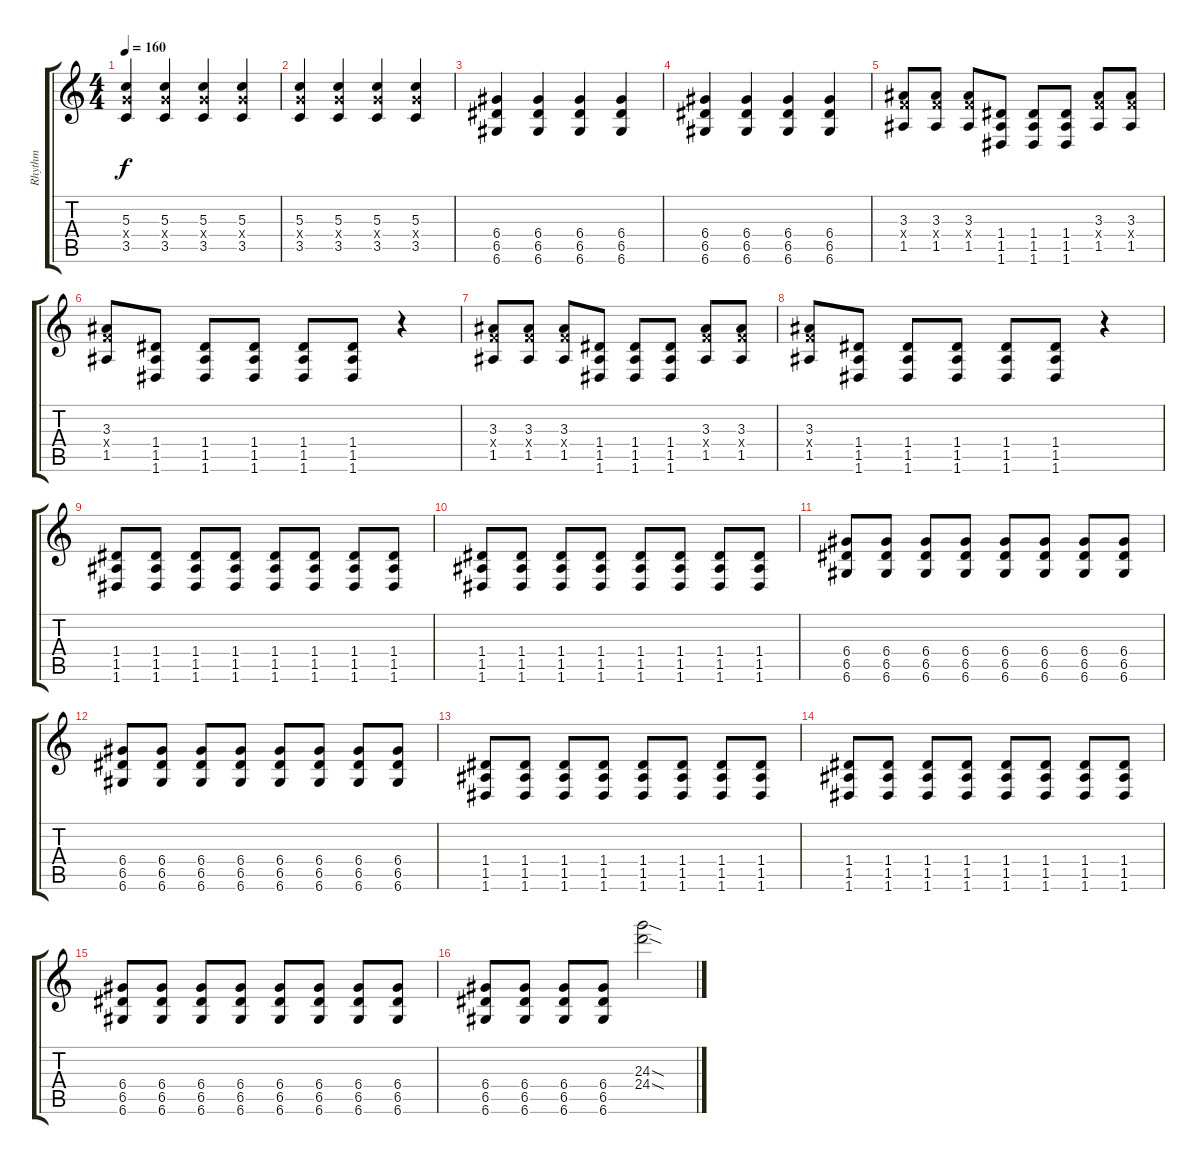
\track ("Rhythm" "Rhythm") {instrument overdrivenguitar}
\staff {score tabs}
\tuning (E4 B3 G3 D3 A2 D2) {hide}
\ts (4 4)
\tempo 160
\clef g2
\ks c
(5.3 5.4{x} 3.5).4{dy f} (5.3 5.4{x} 3.5).4 (5.3 5.4{x} 3.5).4 (5.3 5.4{x} 3.5).4 |
(5.3 5.4{x} 3.5).4 (5.3 5.4{x} 3.5).4 (5.3 5.4{x} 3.5).4 (5.3 5.4{x} 3.5).4 |
(6.4 6.5 6.6).4 (6.4 6.5 6.6).4 (6.4 6.5 6.6).4 (6.4 6.5 6.6).4 |
(6.4 6.5 6.6).4 (6.4 6.5 6.6).4 (6.4 6.5 6.6).4 (6.4 6.5 6.6).4 |
(3.3 3.4{x} 1.5).8 (3.3 3.4{x} 1.5).8 (3.3 3.4{x} 1.5).8 (1.4 1.5 1.6).8 (1.4 1.5 1.6).8 (1.4 1.5 1.6).8 (3.3 3.4{x} 1.5).8 (3.3 3.4{x} 1.5).8 |
(3.3 3.4{x} 1.5).8 (1.4 1.5 1.6).8 (1.4 1.5 1.6).8 (1.4 1.5 1.6).8 (1.4 1.5 1.6).8 (1.4 1.5 1.6).8 r.4 |
(3.3 3.4{x} 1.5).8 (3.3 3.4{x} 1.5).8 (3.3 3.4{x} 1.5).8 (1.4 1.5 1.6).8 (1.4 1.5 1.6).8 (1.4 1.5 1.6).8 (3.3 3.4{x} 1.5).8 (3.3 3.4{x} 1.5).8 |
(3.3 3.4{x} 1.5).8 (1.4 1.5 1.6).8 (1.4 1.5 1.6).8 (1.4 1.5 1.6).8 (1.4 1.5 1.6).8 (1.4 1.5 1.6).8 r.4 |
(1.4 1.5 1.6).8 (1.4 1.5 1.6).8 (1.4 1.5 1.6).8 (1.4 1.5 1.6).8 (1.4 1.5 1.6).8 (1.4 1.5 1.6).8 (1.4 1.5 1.6).8 (1.4 1.5 1.6).8 |
(1.4 1.5 1.6).8 (1.4 1.5 1.6).8 (1.4 1.5 1.6).8 (1.4 1.5 1.6).8 (1.4 1.5 1.6).8 (1.4 1.5 1.6).8 (1.4 1.5 1.6).8 (1.4 1.5 1.6).8 |
(6.4 6.5 6.6).8 (6.4 6.5 6.6).8 (6.4 6.5 6.6).8 (6.4 6.5 6.6).8 (6.4 6.5 6.6).8 (6.4 6.5 6.6).8 (6.4 6.5 6.6).8 (6.4 6.5 6.6).8 |
(6.4 6.5 6.6).8 (6.4 6.5 6.6).8 (6.4 6.5 6.6).8 (6.4 6.5 6.6).8 (6.4 6.5 6.6).8 (6.4 6.5 6.6).8 (6.4 6.5 6.6).8 (6.4 6.5 6.6).8 |
(1.4 1.5 1.6).8 (1.4 1.5 1.6).8 (1.4 1.5 1.6).8 (1.4 1.5 1.6).8 (1.4 1.5 1.6).8 (1.4 1.5 1.6).8 (1.4 1.5 1.6).8 (1.4 1.5 1.6).8 |
(1.4 1.5 1.6).8 (1.4 1.5 1.6).8 (1.4 1.5 1.6).8 (1.4 1.5 1.6).8 (1.4 1.5 1.6).8 (1.4 1.5 1.6).8 (1.4 1.5 1.6).8 (1.4 1.5 1.6).8 |
(6.4 6.5 6.6).8 (6.4 6.5 6.6).8 (6.4 6.5 6.6).8 (6.4 6.5 6.6).8 (6.4 6.5 6.6).8 (6.4 6.5 6.6).8 (6.4 6.5 6.6).8 (6.4 6.5 6.6).8 |
(6.4 6.5 6.6).8 (6.4 6.5 6.6).8 (6.4 6.5 6.6).8 (6.4 6.5 6.6).8 (24.3{sod} 24.4{sod}).2
